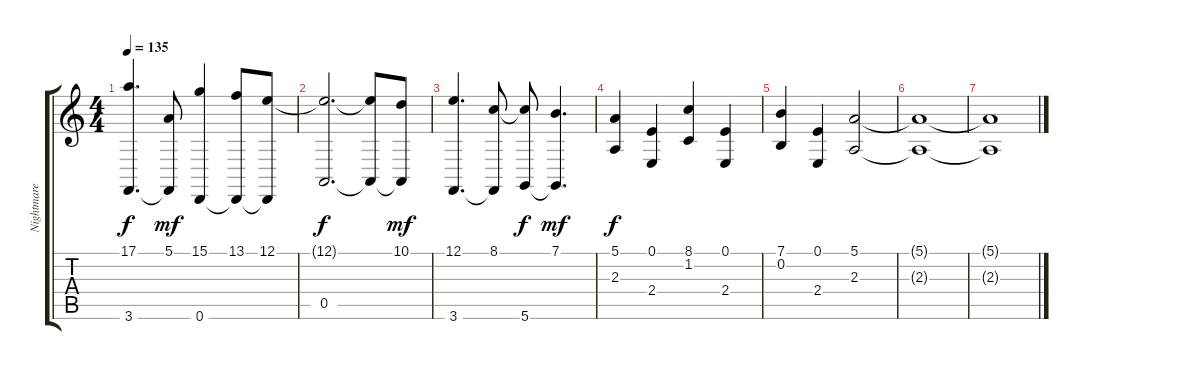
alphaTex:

\track ("Nightmare Industrie Synthétiseur 1" "Nightmare ") {instrument stringensemble2}
\staff {score tabs}
\tuning (E4 B3 G3 D3 A2 D2) {hide}
\ts (4 4)
\tempo 135
\clef g2
\ks c
(17.1{t} 3.6).4{d dy f} (5.1 3.6{t}).8{dy mf} (15.1 0.6).4 (13.1 0.6{t}).8 (12.1 0.6{t}).8 |
(12.1{t} 0.5).2{d dy f} (12.1{t} 0.5{t}).8 (10.1 0.5{t}).8{dy mf} |
(12.1 3.6).4{d} (8.1 3.6{t}).8 (8.1{t} 5.6).8{dy f} (7.1 5.6{t}).4{d dy mf} |
(5.1 2.3).4{dy f} (0.1 2.4).4 (8.1 1.2).4 (0.1 2.4).4 |
(7.1 0.2).4 (0.1 2.4).4 (5.1 2.3).2 |
(5.1{t} 2.3{t}).1 |
(5.1{t} 2.3{t}).1
